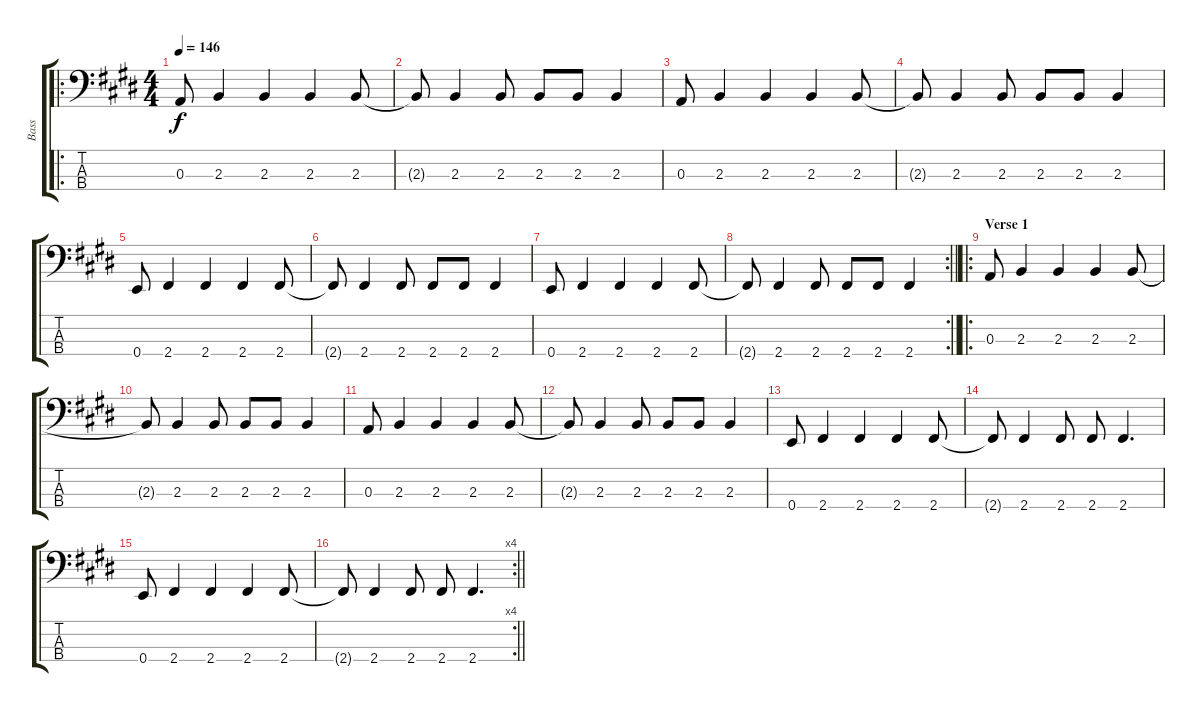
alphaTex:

\track ("Bass" "Bass") {instrument electricbassfinger}
\staff {score tabs}
\tuning (G2 D2 A1 E1) {hide}
\ro
\ts (4 4)
\tempo 146
\clef f4
\ks e
0.3.8{dy f instrument electricbassfinger} 2.3.4 2.3.4 2.3.4 2.3.8 |
2.3{t}.8 2.3.4 2.3.8 2.3.8 2.3.8 2.3.4 |
0.3.8 2.3.4 2.3.4 2.3.4 2.3.8 |
2.3{t}.8 2.3.4 2.3.8 2.3.8 2.3.8 2.3.4 |
0.4.8 2.4.4 2.4.4 2.4.4 2.4.8 |
2.4{t}.8 2.4.4 2.4.8 2.4.8 2.4.8 2.4.4 |
0.4.8 2.4.4 2.4.4 2.4.4 2.4.8 |
\rc 2
\barLineRight lightlight
2.4{t}.8 2.4.4 2.4.8 2.4.8 2.4.8 2.4.4 |
\ro
\section ("" "Verse 1")
0.3.8 2.3.4 2.3.4 2.3.4 2.3.8 |
2.3{t}.8 2.3.4 2.3.8 2.3.8 2.3.8 2.3.4 |
0.3.8 2.3.4 2.3.4 2.3.4 2.3.8 |
2.3{t}.8 2.3.4 2.3.8 2.3.8 2.3.8 2.3.4 |
0.4.8 2.4.4 2.4.4 2.4.4 2.4.8 |
2.4{t}.8 2.4.4 2.4.8 2.4.8 2.4.4{d} |
0.4.8 2.4.4 2.4.4 2.4.4 2.4.8 |
\rc 4
\barLineRight lightlight
2.4{t}.8 2.4.4 2.4.8 2.4.8 2.4.4{d}
